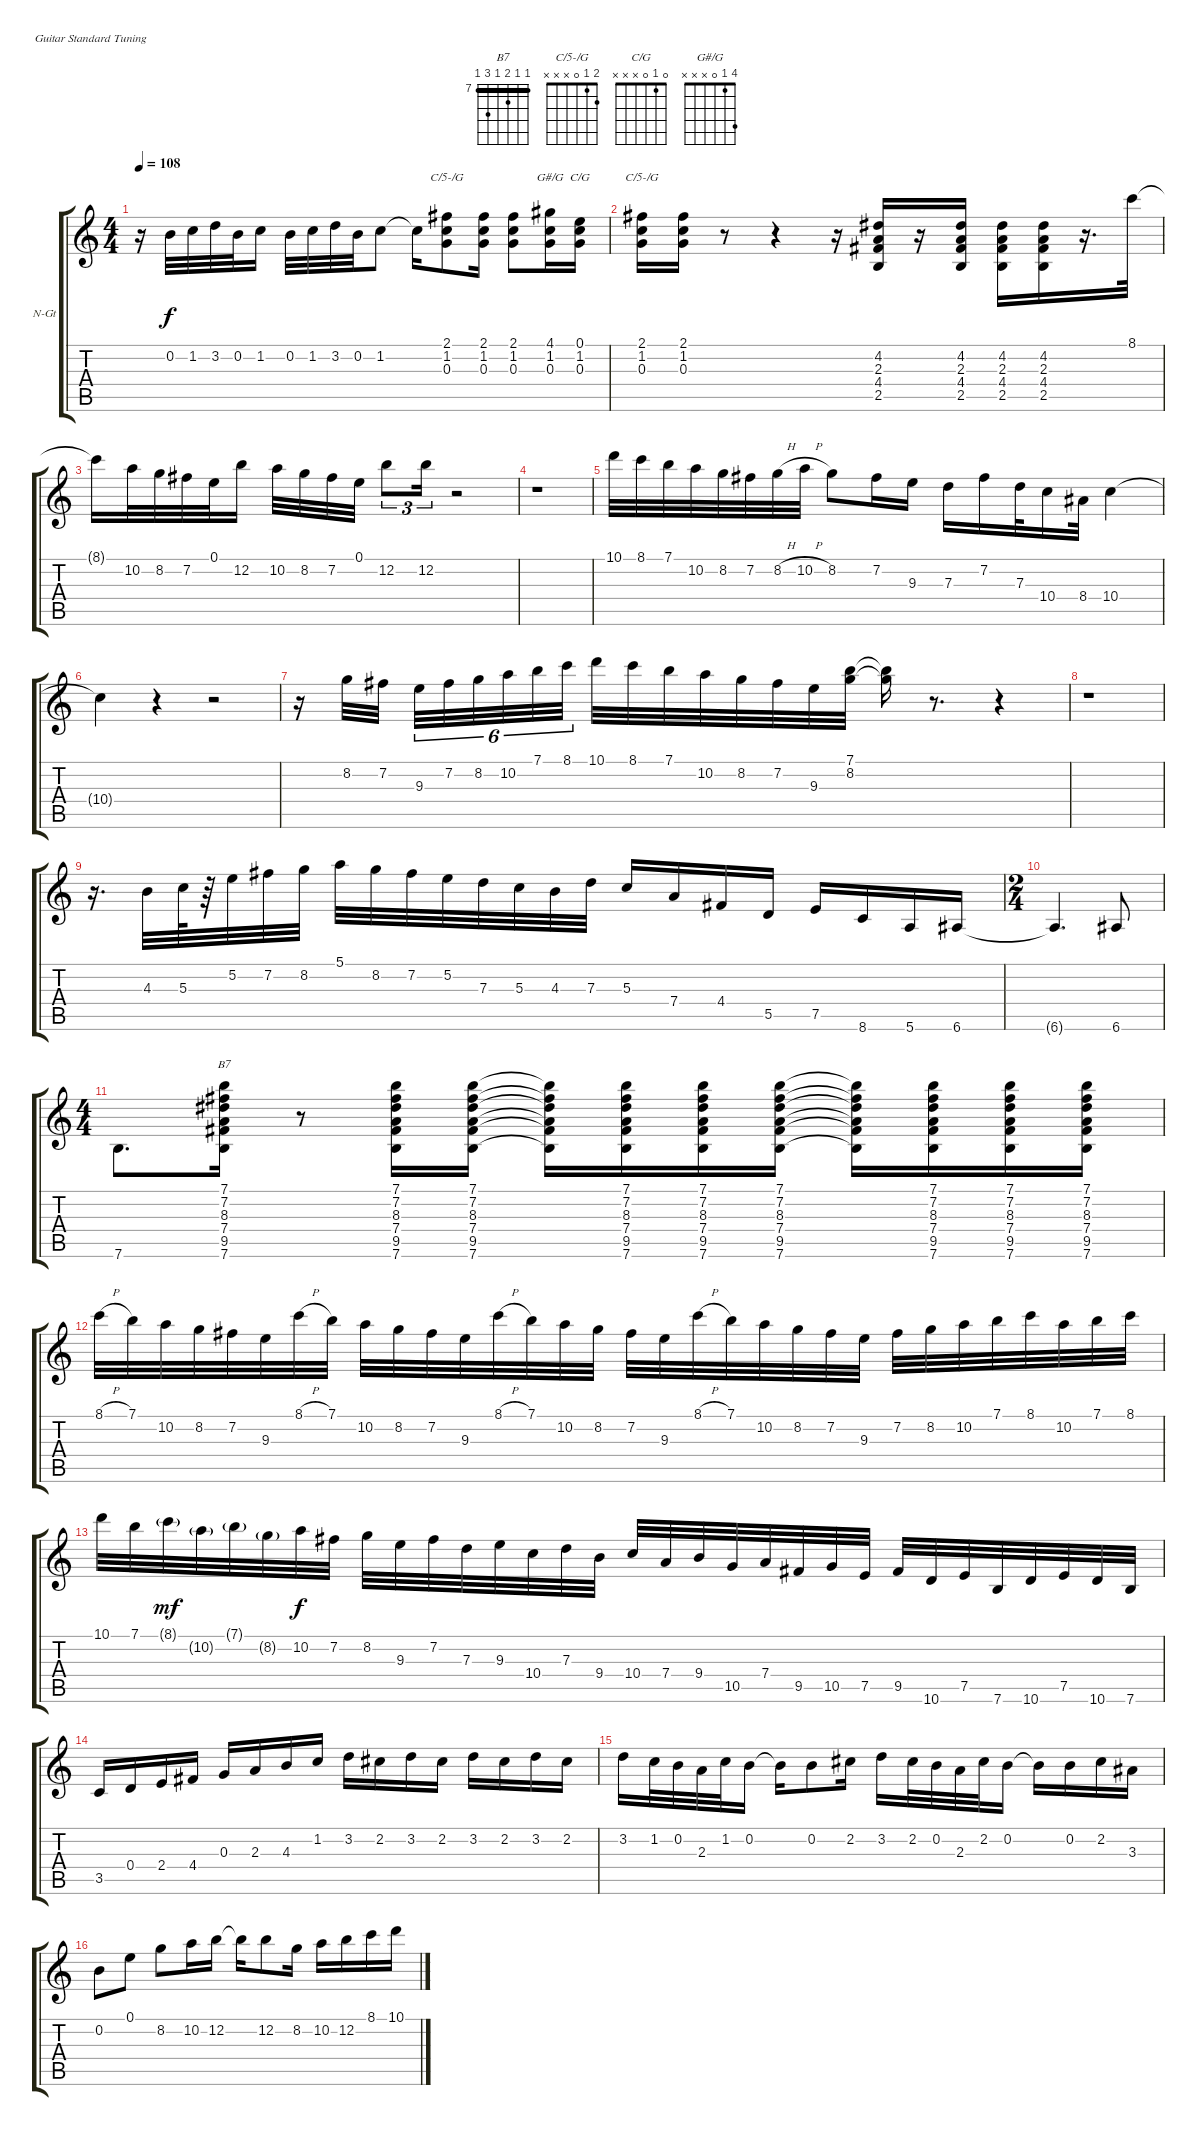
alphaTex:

\bracketExtendMode groupsimilarinstruments
\firstSystemTrackNameOrientation horizontal
\otherSystemsTrackNameOrientation horizontal
\track ("Paco" "N-Gt") {instrument acousticguitarnylon}
\staff {score tabs}
\tuning (E4 B3 G3 D3 A2 E2)
\chord ("B7" 7 7 8 7 9 7) {firstfret 7 showfingering false barre (7 7 7)}
\chord ("C/5-/G" 2 1 0 x x x) {showfingering false}
\chord ("C/G" 0 1 0 x x x) {showfingering false}
\chord ("G#/G" 4 1 0 x x x) {showfingering false}
\ts (4 4)
\tempo 108
\clef g2
\ks c
r.16{dy f} 0.2.32 1.2.32 3.2.32 0.2.32 1.2.16 0.2.32 1.2.32 3.2.32 0.2.32 1.2.8 1.2{t}.16 (2.1 1.2 0.3).8{ch "C/5-/G"} (2.1 1.2 0.3).16 (2.1 1.2 0.3).8 (4.1 1.2 0.3).16{ch "G#/G"} (0.1 1.2 0.3).16{ch "C/G"} |
(2.1 1.2 0.3).16{ch "C/5-/G"} (2.1 1.2 0.3).16 r.8 r.4 r.16 (4.2 2.3 4.4 2.5).16 r.16 (4.2 2.3 4.4 2.5).16 (4.2 2.3 4.4 2.5).16 (4.2 2.3 4.4 2.5).16 r.16{d} 8.1.32 |
8.1{t}.16 10.2.32 8.2.32 7.2.32 0.1.32 12.2.16 10.2.32 8.2.32 7.2.32 0.1.32 12.2.8{tu (3 2)} 12.2.16{tu (3 2)} r.2 |
r.1 |
10.1.32 8.1.32 7.1.32 10.2.32 8.2.32 7.2.32 8.2{h}.32 10.2{h}.32 8.2.8 7.2.16 9.3.16 7.3.16 7.2.16 7.3.32 10.4.16 8.4.32 10.4.4 |
10.4{t}.4 r.4 r.2 |
r.16 8.2.32 7.2.32 9.3.32{tu (6 4)} 7.2.32{tu (6 4)} 8.2.32{tu (6 4)} 10.2.32{tu (6 4)} 7.1.32{tu (6 4)} 8.1.32{tu (6 4)} 10.1.32 8.1.32 7.1.32 10.2.32 8.2.32 7.2.32 9.3.32 (7.1 8.2).32 (7.1{t} 8.2{t}).16 r.8{d} r.4 |
r.1 |
r.16{d} 4.3.32 5.3.64 r.64 5.2.32 7.2.32 8.2.32 5.1.32 8.2.32 7.2.32 5.2.32 7.3.32 5.3.32 4.3.32 7.3.32 5.3.16 7.4.16 4.4.16 5.5.16 7.5.16 8.6.16 5.6.16 6.6.16 |
\ts (2 4)
\beaming (8 2 2)
6.6{t}.4{d} 6.6.8 |
\ts (4 4)
\beaming (8 2 2 2 2)
7.6.8{d} (7.1 7.2 8.3 7.4 9.5 7.6).16{ch "B7"} r.8 (7.1 7.2 8.3 7.4 9.5 7.6).16 (7.1 7.2 8.3 7.4 9.5 7.6).16 (7.1{t} 7.2{t} 8.3{t} 7.4{t} 9.5{t} 7.6{t}).16 (7.1 7.2 8.3 7.4 9.5 7.6).16 (7.1 7.2 8.3 7.4 9.5 7.6).16 (7.1 7.2 8.3 7.4 9.5 7.6).16 (7.1{t} 7.2{t} 8.3{t} 7.4{t} 9.5{t} 7.6{t}).16 (7.1 7.2 8.3 7.4 9.5 7.6).16 (7.1 7.2 8.3 7.4 9.5 7.6).16 (7.1 7.2 8.3 7.4 9.5 7.6).16 |
8.1{h}.32 7.1.32 10.2.32 8.2.32 7.2.32 9.3.32 8.1{h}.32 7.1.32 10.2.32 8.2.32 7.2.32 9.3.32 8.1{h}.32 7.1.32 10.2.32 8.2.32 7.2.32 9.3.32 8.1{h}.32 7.1.32 10.2.32 8.2.32 7.2.32 9.3.32 7.2.32 8.2.32 10.2.32 7.1.32 8.1.32 10.2.32 7.1.32 8.1.32 |
10.1.32 7.1.32 8.1{g}.32{dy mf} 10.2{g}.32 7.1{g}.32 8.2{g}.32 10.2.32{dy f} 7.2.32 8.2.32 9.3.32 7.2.32 7.3.32 9.3.32 10.4.32 7.3.32 9.4.32 10.4.32 7.4.32 9.4.32 10.5.32 7.4.32 9.5.32 10.5.32 7.5.32 9.5.32 10.6.32 7.5.32 7.6.32 10.6.32 7.5.32 10.6.32 7.6.32 |
3.5.16 0.4.16 2.4.16 4.4.16 0.3.16 2.3.16 4.3.16 1.2.16 3.2.16 2.2.16 3.2.16 2.2.16 3.2.16 2.2.16 3.2.16 2.2.16 |
3.2.16 1.2.32 0.2.32 2.3.32 1.2.32 0.2.16 0.2{t}.16 0.2.8 2.2.16 3.2.16 2.2.32 0.2.32 2.3.32 2.2.32 0.2.16 0.2{t}.16 0.2.16 2.2.16 3.3.16 |
0.2.8 0.1.8 8.2.8 10.2.16 12.2.16 12.2{t}.16 12.2.8 8.2.16 10.2.16 12.2.16 8.1.16 10.1.16
